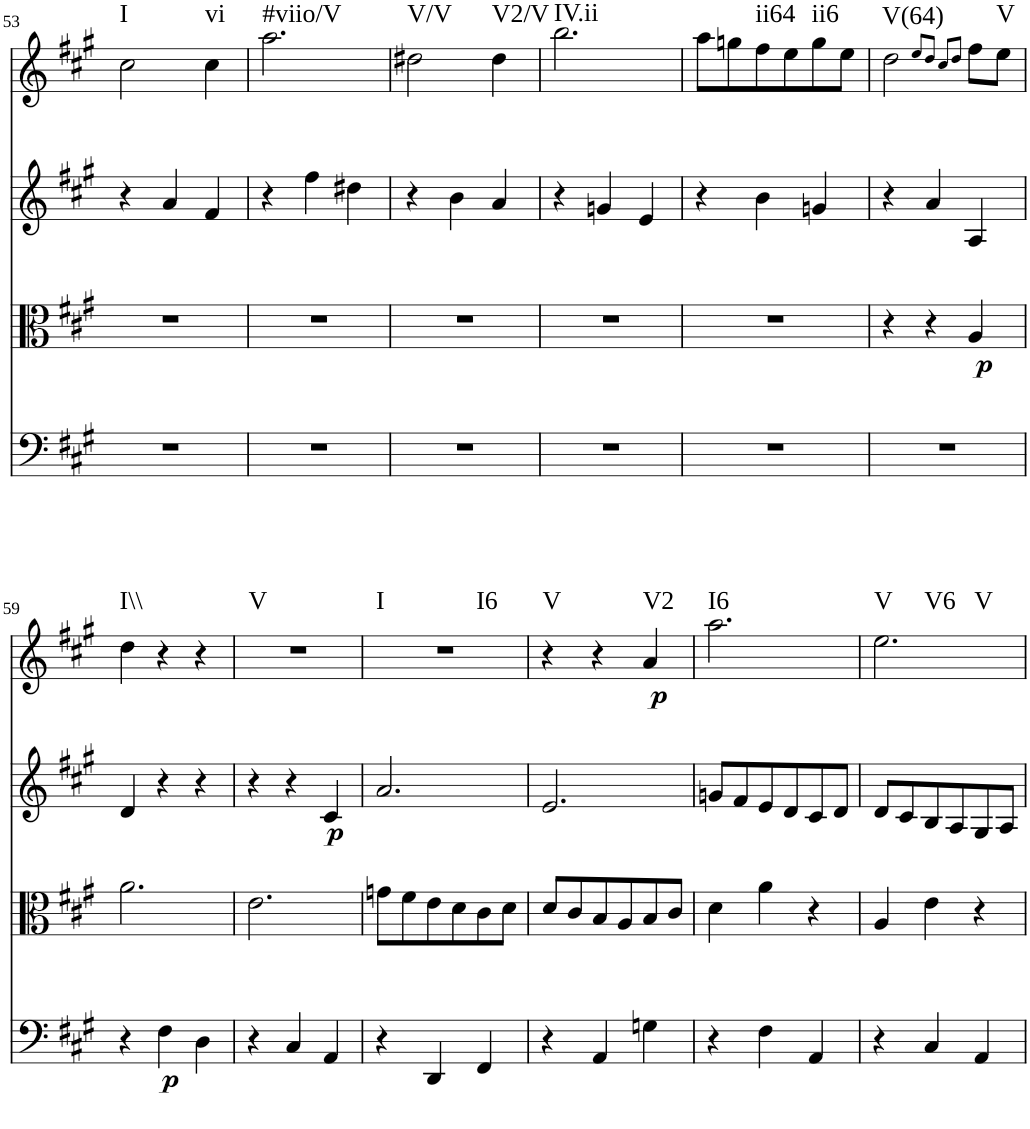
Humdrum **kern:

**kern	**dynam	**kern	**dynam	**kern	**dynam	**kern	**dynam	**harte
*part4	*part4	*part3	*part3	*part2	*part2	*part1	*part1	*part1
*staff4	*staff4	*staff3	*staff3	*staff2	*staff2	*staff1	*staff1	*
*I"Violoncello	*	*I"Viola	*	*I"Violin 2	*	*I"Violin 1	*	*
*I'Vc	*	*I'Vla	*	*I'Vln	*	*I'Vln	*	*
!!LO:PB:g=z
*clefF4	*	*clefC3	*	*clefG2	*	*clefG2	*	*
*k[f#c#g#]	*	*k[f#c#g#]	*	*k[f#c#g#]	*	*k[f#c#g#]	*	*
*M3/4	*	*M3/4	*	*M3/4	*	*M3/4	*	*
=53	=53	=53	=53	=53	=53	=53	=53	=53
!	!	!	!	!	!	!	!	!LO:H:kt=I
2.r	.	2.r	.	4r	.	2cc#\	.	N
.	.	.	.	4a/	.	.	.	.
!	!	!	!	!	!	!	!	!LO:H:kt=vi
.	.	.	.	4f#/	.	4cc#\	.	N
=54	=54	=54	=54	=54	=54	=54	=54	=54
!	!	!	!	!	!	!	!	!LO:H:kt=#viio/V
2.r	.	2.r	.	4r	.	2.aa\	.	N
.	.	.	.	4ff#\	.	.	.	.
.	.	.	.	4dd#X\	.	.	.	.
=55	=55	=55	=55	=55	=55	=55	=55	=55
!	!	!	!	!	!	!	!	!LO:H:kt=V/V
2.r	.	2.r	.	4r	.	2dd#X\	.	N
.	.	.	.	4b\	.	.	.	.
!	!	!	!	!	!	!	!	!LO:H:kt=V2/V
.	.	.	.	4a/	.	4dd#\	.	N
=56	=56	=56	=56	=56	=56	=56	=56	=56
!	!	!	!	!	!	!	!	!LO:H:kt=IV.ii
2.r	.	2.r	.	4r	.	2.bb\	.	N
.	.	.	.	4gn/	.	.	.	.
.	.	.	.	4e/	.	.	.	.
=57	=57	=57	=57	=57	=57	=57	=57	=57
2.r	.	2.r	.	4r	.	8aa\L	.	.
.	.	.	.	.	.	8ggn\	.	.
!	!	!	!	!	!	!	!	!LO:H:kt=ii64
.	.	.	.	4b\	.	8ff#\	.	N
.	.	.	.	.	.	8ee\	.	.
!	!	!	!	!	!	!	!	!LO:H:kt=ii6
.	.	.	.	4gn/	.	8gg\	.	N
.	.	.	.	.	.	8ee\J	.	.
=58	=58	=58	=58	=58	=58	=58	=58	=58
!	!	!	!	!	!	!	!	!LO:H:kt=V(64)
2.r	.	4r	.	4r	.	2dd\	.	N
.	.	4r	.	4a/	.	.	.	.
.	.	.	.	.	.	8qee/L	.	.
.	.	.	.	.	.	8qdd/J	.	.
.	.	.	.	.	.	8qcc#/L	.	.
.	.	.	.	.	.	8qdd/J	.	.
!	!	!	!LO:DY:b	!	!	!	!	!
.	.	4A/	p	4A/	.	8ff#\L	.	.
!	!	!	!	!	!	!	!	!LO:H:kt=V
.	.	.	.	.	.	8ee\J	.	N
!!LO:LB:g=z
=59	=59	=59	=59	=59	=59	=59	=59	=59
!	!	!	!	!	!	!	!	!LO:H:kt=I\\
4r	.	2.a\	.	4d/	.	4dd\	.	N
!	!LO:DY:b	!	!	!	!	!	!	!
4F#\	p	.	.	4r	.	4r	.	.
4D\	.	.	.	4r	.	4r	.	.
=60	=60	=60	=60	=60	=60	=60	=60	=60
!	!	!	!	!	!	!	!	!LO:H:kt=V
4r	.	2.e\	.	4r	.	2.r	.	N
4C#/	.	.	.	4r	.	.	.	.
!	!	!	!	!	!LO:DY:b	!	!	!
4AA/	.	.	.	4c#/	p	.	.	.
=61	=61	=61	=61	=61	=61	=61	=61	=61
!	!	!	!	!	!	!	!	!LO:H:n=1:kt=I
!	!	!	!	!	!	!	!	!LO:H:n=2:kt=I6
4r	.	8gn\L	.	2.a/	.	2.r	.	N N
.	.	8f#\	.	.	.	.	.	.
4DD/	.	8e\	.	.	.	.	.	.
.	.	8d\	.	.	.	.	.	.
4FF#/	.	8c#\	.	.	.	.	.	.
.	.	8d\J	.	.	.	.	.	.
=62	=62	=62	=62	=62	=62	=62	=62	=62
!	!	!	!	!	!	!	!	!LO:H:kt=V
4r	.	8d/L	.	2.e/	.	4r	.	N
.	.	8c#/	.	.	.	.	.	.
4AA/	.	8B/	.	.	.	4r	.	.
.	.	8A/	.	.	.	.	.	.
!	!	!	!	!	!	!	!LO:DY:b	!LO:H:kt=V2
4Gn\	.	8B/	.	.	.	4a/	p	N
.	.	8c#/J	.	.	.	.	.	.
=63	=63	=63	=63	=63	=63	=63	=63	=63
!	!	!	!	!	!	!	!	!LO:H:kt=I6
4r	.	4d\	.	8gn/L	.	2.aa\	.	N
.	.	.	.	8f#/	.	.	.	.
4F#\	.	4a\	.	8e/	.	.	.	.
.	.	.	.	8d/	.	.	.	.
4AA/	.	4r	.	8c#/	.	.	.	.
.	.	.	.	8d/J	.	.	.	.
=64	=64	=64	=64	=64	=64	=64	=64	=64
!	!	!	!	!	!	!	!	!LO:H:n=1:kt=V
!	!	!	!	!	!	!	!	!LO:H:n=2:kt=V6
!	!	!	!	!	!	!	!	!LO:H:n=3:kt=V
4r	.	4A/	.	8d/L	.	2.ee\	.	N N N
.	.	.	.	8c#/	.	.	.	.
4C#/	.	4e\	.	8B/	.	.	.	.
.	.	.	.	8A/	.	.	.	.
4AA/	.	4r	.	8G#/	.	.	.	.
.	.	.	.	8A/J	.	.	.	.
=	=	=	=	=	=	=	=	=
*-	*-	*-	*-	*-	*-	*-	*-	*-
